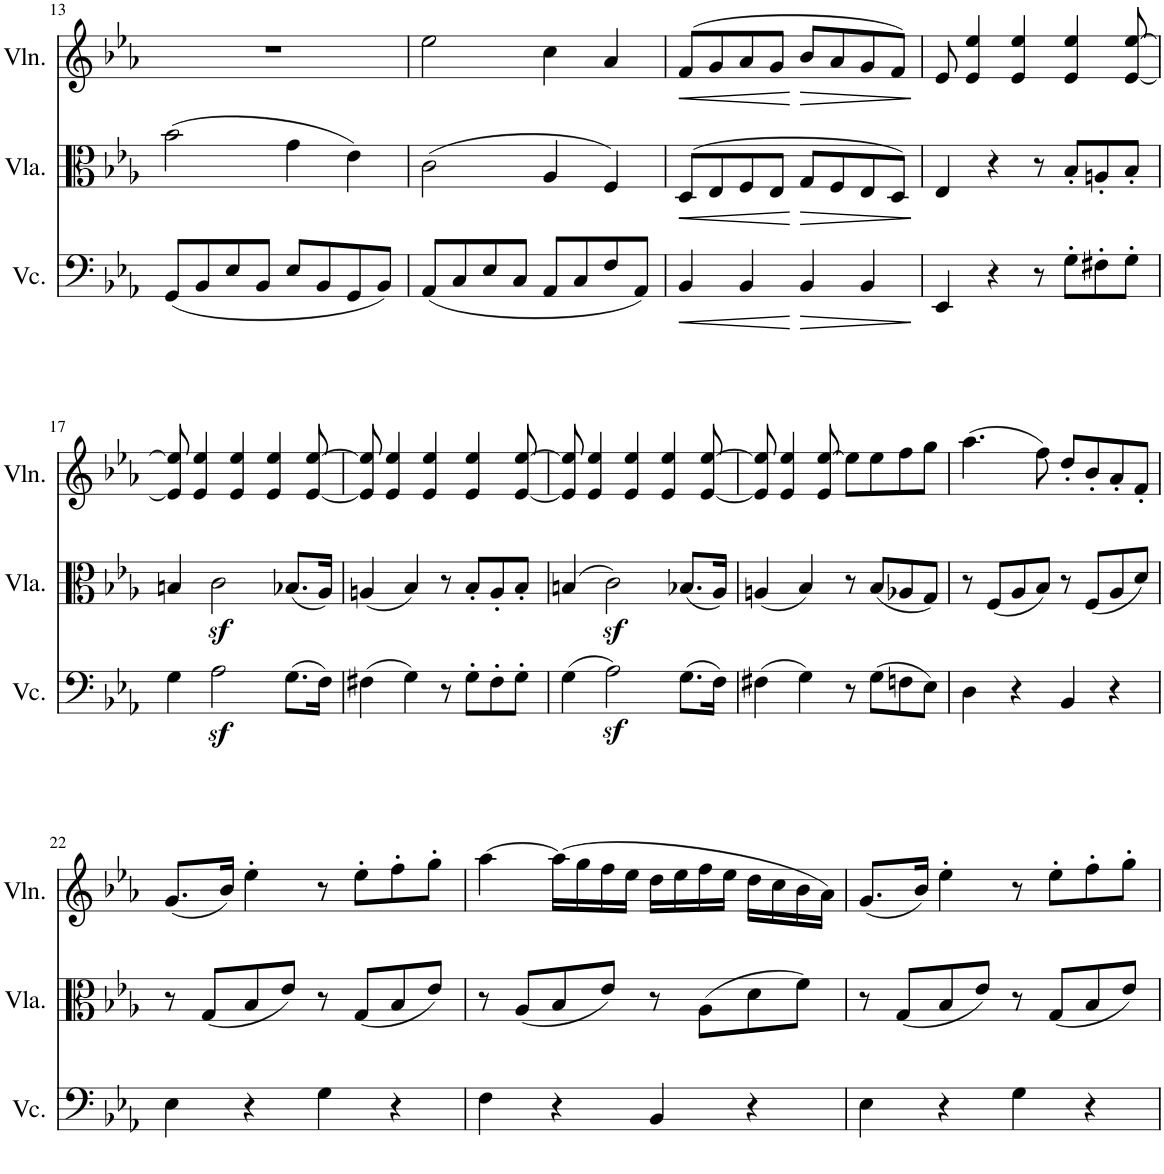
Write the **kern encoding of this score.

**kern	**dynam	**kern	**dynam	**kern	**dynam
*part3	*part3	*part2	*part2	*part1	*part1
*staff3	*staff3	*staff2	*staff2	*staff1	*staff1
*I"Violoncello	*	*I"Viola	*	*I"Violin	*
*I'Vc.	*	*I'Vla.	*	*I'Vln.	*
!!LO:PB:g=z
*clefF4	*	*clefC3	*	*clefG2	*
*k[b-e-a-]	*	*k[b-e-a-]	*	*k[b-e-a-]	*
*M4/4	*	*M4/4	*	*M4/4	*
*met(c)	*	*met(c)	*	*met(c)	*
=13	=13	=13	=13	=13	=13
(8GG/L	.	(2b-\	.	1r	.
8BB-/	.	.	.	.	.
8E-/	.	.	.	.	.
8BB-/J	.	.	.	.	.
8E-/L	.	4g\	.	.	.
8BB-/	.	.	.	.	.
8GG/	.	4e-\)	.	.	.
8BB-/J)	.	.	.	.	.
=14	=14	=14	=14	=14	=14
(8AA-/L	.	(2c\	.	2ee-\	.
8C/	.	.	.	.	.
8E-/	.	.	.	.	.
8C/J	.	.	.	.	.
8AA-/L	.	4A-/	.	4cc\	.
8C/	.	.	.	.	.
8F/	.	4F/)	.	4a-/	.
8AA-/J)	.	.	.	.	.
=15	=15	=15	=15	=15	=15
!	!LO:HP:b	!	!LO:HP:b	!	!LO:HP:b
4BB-/	<	(>8D/L	<	(>8f/L	<
.	.	8E-/	.	8g/	.
4BB-/	.	8F/	.	8a-/	.
.	.	8E-/J	.	8g/J	.
!	!LO:HP:n=1:b	!	!LO:HP:n=1:b	!	!LO:HP:n=1:b
4BB-/	[ >	8G/L	[ >	8b-/L	[ >
.	.	8F/	.	8a-/	.
4BB-/	.	8E-/	.	8g/	.
.	.	8D/J)	.	8f/J)	.
.	]	.	]	.	]
=16	=16	=16	=16	=16	=16
4EE-/	.	4E-/	.	8e-/	.
.	.	.	.	4e-/ 4ee-/	.
4r	.	4r	.	.	.
.	.	.	.	4e-/ 4ee-/	.
8r	.	8r	.	.	.
8G'\L	.	8B-'/L	.	4e-/ 4ee-/	.
8F#X'\	.	8An'/	.	.	.
8G'\J	.	8B-'/J	.	[8e-/ [8ee-/	.
!!LO:LB:g=z
=17	=17	=17	=17	=17	=17
4G\	.	4Bn/	.	8e-/] 8ee-/]	.
.	.	.	.	4e-/ 4ee-/	.
2A-z<\	.	2cz<\	.	.	.
.	.	.	.	4e-/ 4ee-/	.
.	.	.	.	4e-/ 4ee-/	.
(8.G\L	.	(8.B-X/L	.	.	.
.	.	.	.	[8e-/ [8ee-/	.
16F\Jk)	.	16A-/Jk)	.	.	.
=18	=18	=18	=18	=18	=18
(4F#X\	.	(4An/	.	8e-/] 8ee-/]	.
.	.	.	.	4e-/ 4ee-/	.
4G\)	.	4B-/)	.	.	.
.	.	.	.	4e-/ 4ee-/	.
8r	.	8r	.	.	.
8G'\L	.	8B-'/L	.	4e-/ 4ee-/	.
8F#'\	.	8A'/	.	.	.
8G'\J	.	8B-'/J	.	[8e-/ [8ee-/	.
=19	=19	=19	=19	=19	=19
(4G\	.	(4Bn/	.	8e-/] 8ee-/]	.
.	.	.	.	4e-/ 4ee-/	.
2A-z<\)	.	2cz<\)	.	.	.
.	.	.	.	4e-/ 4ee-/	.
.	.	.	.	4e-/ 4ee-/	.
(8.G\L	.	(8.B-X/L	.	.	.
.	.	.	.	[8e-/ [8ee-/	.
16F\Jk)	.	16A-/Jk)	.	.	.
=20	=20	=20	=20	=20	=20
(4F#X\	.	(4An/	.	8e-/] 8ee-/]	.
.	.	.	.	4e-/ 4ee-/	.
4G\)	.	4B-/)	.	.	.
.	.	.	.	8e-/ [8ee-/	.
8r	.	8r	.	8ee-\L]	.
(8G\L	.	(8B-/L	.	8ee-\	.
8Fn\	.	8A-X/	.	8ff\	.
8E-\J)	.	8G/J)	.	8gg\J	.
=21	=21	=21	=21	=21	=21
4D\	.	8r	.	(4.aa-\	.
.	.	(8F/L	.	.	.
4r	.	8A-/	.	.	.
.	.	8B-/J)	.	8ff\)	.
4BB-/	.	8r	.	8dd'/L	.
.	.	(8F/L	.	8b-'/	.
4r	.	8A-/	.	8a-'/	.
.	.	8d/J)	.	8f'/J	.
!!LO:LB:g=z
=22	=22	=22	=22	=22	=22
4E-\	.	8r	.	(8.g/L	.
.	.	(8G/L	.	.	.
.	.	.	.	16b-/Jk)	.
4r	.	8B-/	.	4ee-'\	.
.	.	8e-/J)	.	.	.
4G\	.	8r	.	8r	.
.	.	(8G/L	.	8ee-'\L	.
4r	.	8B-/	.	8ff'\	.
.	.	8e-/J)	.	8gg'\J	.
=23	=23	=23	=23	=23	=23
4F\	.	8r	.	[4aa-\	.
.	.	(8A-/L	.	.	.
4r	.	8B-/	.	(16aa-\LL]	.
.	.	.	.	16gg\	.
.	.	8e-/J)	.	16ff\	.
.	.	.	.	16ee-\JJ	.
4BB-/	.	8r	.	16dd\LL	.
.	.	.	.	16ee-\	.
.	.	(8A-\L	.	16ff\	.
.	.	.	.	16ee-\JJ	.
4r	.	8d\	.	16dd\LL	.
.	.	.	.	16cc\	.
.	.	8f\J)	.	16b-\	.
.	.	.	.	16a-\JJ)	.
=24	=24	=24	=24	=24	=24
4E-\	.	8r	.	(8.g/L	.
.	.	(8G/L	.	.	.
.	.	.	.	16b-/Jk)	.
4r	.	8B-/	.	4ee-'\	.
.	.	8e-/J)	.	.	.
4G\	.	8r	.	8r	.
.	.	(8G/L	.	8ee-'\L	.
4r	.	8B-/	.	8ff'\	.
.	.	8e-/J)	.	8gg'\J	.
=	=	=	=	=	=
*-	*-	*-	*-	*-	*-
